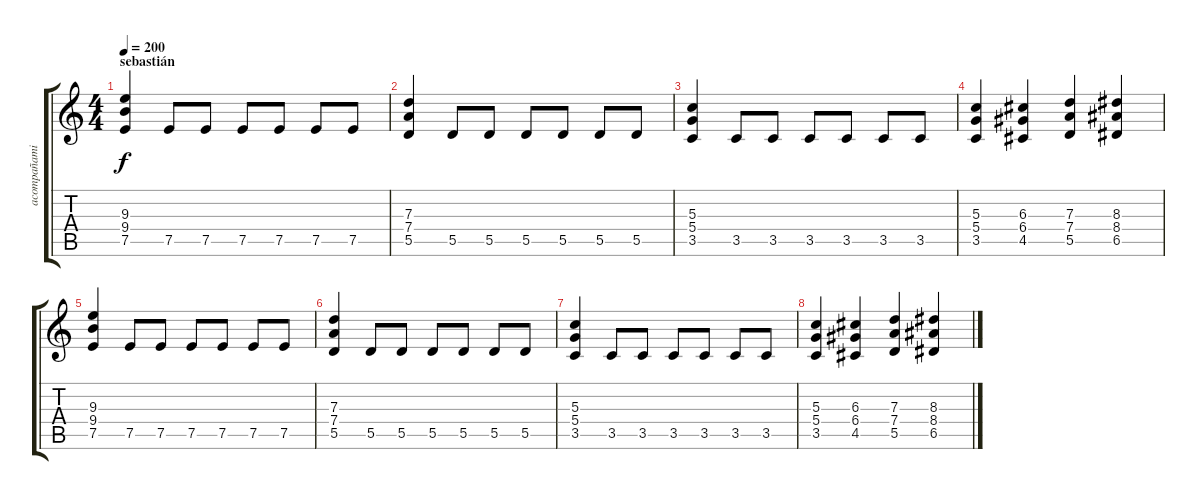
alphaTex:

\track ("acompañamiento" "acompañami") {instrument distortionguitar}
\staff {score tabs}
\tuning (E4 B3 G3 D3 A2 E2) {hide}
\ts (4 4)
\section ("" "sebastián")
\tempo 200
\clef g2
\ks c
(9.3 9.4 7.5).4{dy f} 7.5.8 7.5.8 7.5.8 7.5.8 7.5.8 7.5.8 |
(7.3 7.4 5.5).4 5.5.8 5.5.8 5.5.8 5.5.8 5.5.8 5.5.8 |
(5.3 5.4 3.5).4 3.5.8 3.5.8 3.5.8 3.5.8 3.5.8 3.5.8 |
(5.3 5.4 3.5).4 (6.3 6.4 4.5).4 (7.3 7.4 5.5).4 (8.3 8.4 6.5).4 |
(9.3 9.4 7.5).4 7.5.8 7.5.8 7.5.8 7.5.8 7.5.8 7.5.8 |
(7.3 7.4 5.5).4 5.5.8 5.5.8 5.5.8 5.5.8 5.5.8 5.5.8 |
(5.3 5.4 3.5).4 3.5.8 3.5.8 3.5.8 3.5.8 3.5.8 3.5.8 |
(5.3 5.4 3.5).4 (6.3 6.4 4.5).4 (7.3 7.4 5.5).4 (8.3 8.4 6.5).4
